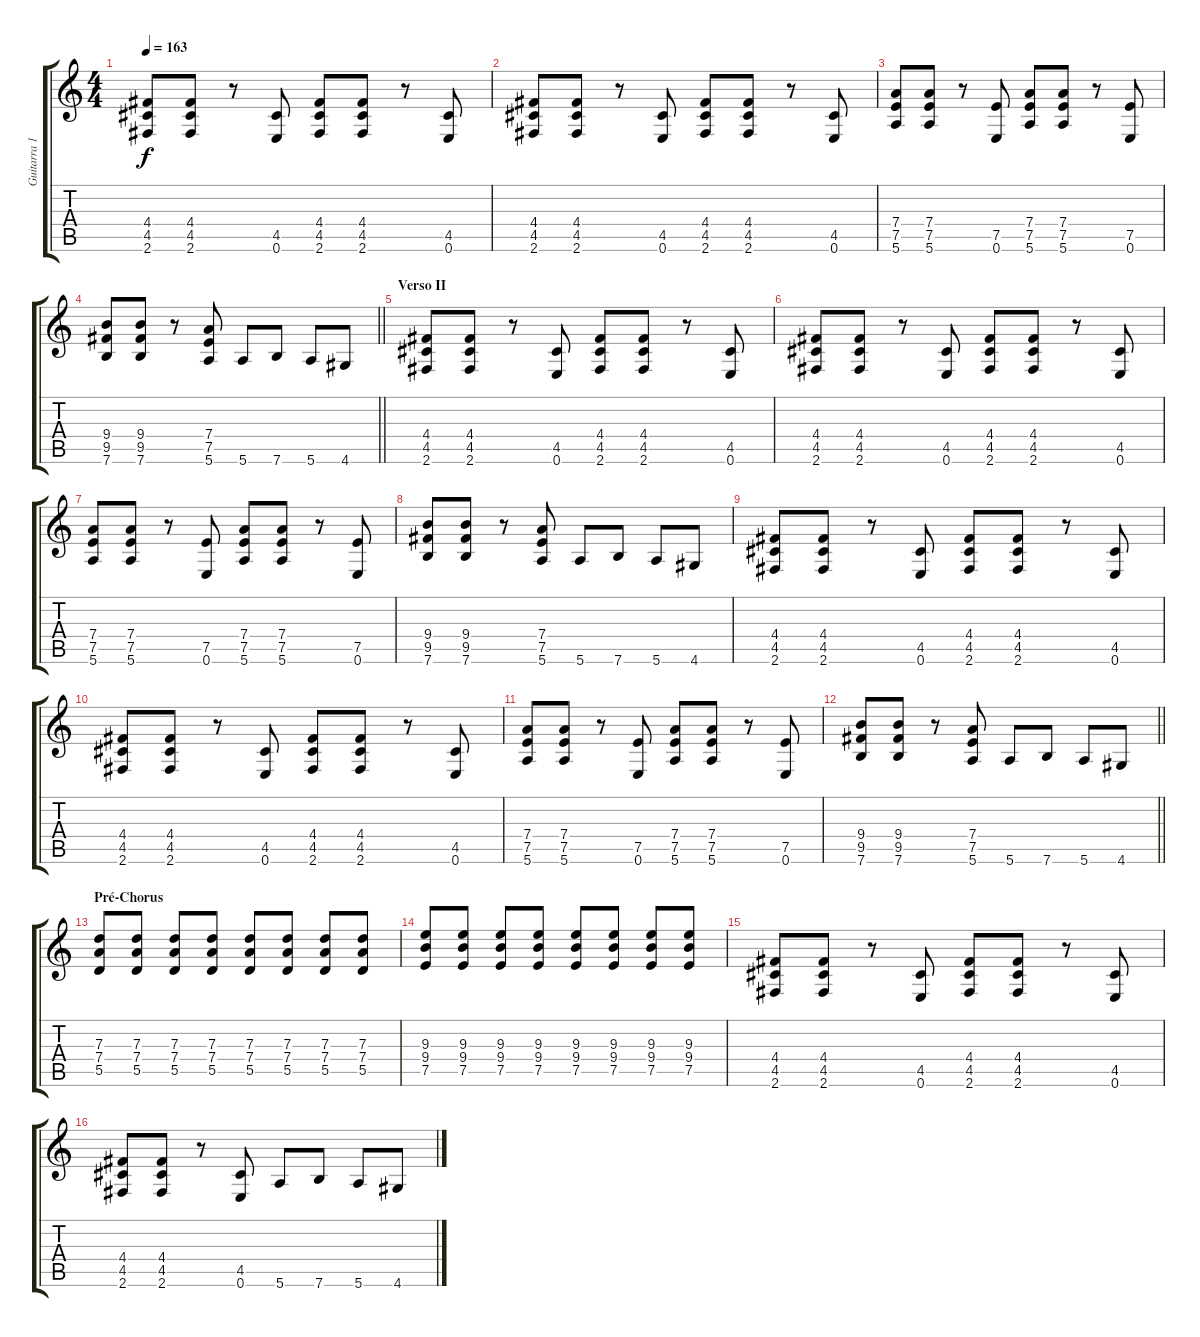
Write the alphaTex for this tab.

\track ("Guitarra 1 - Mathias" "Guitarra 1") {instrument overdrivenguitar}
\staff {score tabs}
\tuning (E4 B3 G3 D3 A2 E2) {hide}
\ts (4 4)
\tempo 163
\clef g2
\ks c
(4.4 4.5 2.6).8{dy f} (4.4 4.5 2.6).8 r.8 (4.5 0.6).8 (4.4 4.5 2.6).8 (4.4 4.5 2.6).8 r.8 (4.5 0.6).8 |
(4.4 4.5 2.6).8 (4.4 4.5 2.6).8 r.8 (4.5 0.6).8 (4.4 4.5 2.6).8 (4.4 4.5 2.6).8 r.8 (4.5 0.6).8 |
(7.4 7.5 5.6).8 (7.4 7.5 5.6).8 r.8 (7.5 0.6).8 (7.4 7.5 5.6).8 (7.4 7.5 5.6).8 r.8 (7.5 0.6).8 |
\barLineRight lightlight
(9.4 9.5 7.6).8 (9.4 9.5 7.6).8 r.8 (7.4 7.5 5.6).8 5.6.8 7.6.8 5.6.8 4.6.8 |
\section ("" "Verso II")
(4.4 4.5 2.6).8 (4.4 4.5 2.6).8 r.8 (4.5 0.6).8 (4.4 4.5 2.6).8 (4.4 4.5 2.6).8 r.8 (4.5 0.6).8 |
(4.4 4.5 2.6).8 (4.4 4.5 2.6).8 r.8 (4.5 0.6).8 (4.4 4.5 2.6).8 (4.4 4.5 2.6).8 r.8 (4.5 0.6).8 |
(7.4 7.5 5.6).8 (7.4 7.5 5.6).8 r.8 (7.5 0.6).8 (7.4 7.5 5.6).8 (7.4 7.5 5.6).8 r.8 (7.5 0.6).8 |
(9.4 9.5 7.6).8 (9.4 9.5 7.6).8 r.8 (7.4 7.5 5.6).8 5.6.8 7.6.8 5.6.8 4.6.8 |
(4.4 4.5 2.6).8 (4.4 4.5 2.6).8 r.8 (4.5 0.6).8 (4.4 4.5 2.6).8 (4.4 4.5 2.6).8 r.8 (4.5 0.6).8 |
(4.4 4.5 2.6).8 (4.4 4.5 2.6).8 r.8 (4.5 0.6).8 (4.4 4.5 2.6).8 (4.4 4.5 2.6).8 r.8 (4.5 0.6).8 |
(7.4 7.5 5.6).8 (7.4 7.5 5.6).8 r.8 (7.5 0.6).8 (7.4 7.5 5.6).8 (7.4 7.5 5.6).8 r.8 (7.5 0.6).8 |
\barLineRight lightlight
(9.4 9.5 7.6).8 (9.4 9.5 7.6).8 r.8 (7.4 7.5 5.6).8 5.6.8 7.6.8 5.6.8 4.6.8 |
\section ("" "Pré-Chorus")
(7.3 7.4 5.5).8 (7.3 7.4 5.5).8 (7.3 7.4 5.5).8 (7.3 7.4 5.5).8 (7.3 7.4 5.5).8 (7.3 7.4 5.5).8 (7.3 7.4 5.5).8 (7.3 7.4 5.5).8 |
(9.3 9.4 7.5).8 (9.3 9.4 7.5).8 (9.3 9.4 7.5).8 (9.3 9.4 7.5).8 (9.3 9.4 7.5).8 (9.3 9.4 7.5).8 (9.3 9.4 7.5).8 (9.3 9.4 7.5).8 |
(4.4 4.5 2.6).8 (4.4 4.5 2.6).8 r.8 (4.5 0.6).8 (4.4 4.5 2.6).8 (4.4 4.5 2.6).8 r.8 (4.5 0.6).8 |
(4.4 4.5 2.6).8 (4.4 4.5 2.6).8 r.8 (4.5 0.6).8 5.6.8 7.6.8 5.6.8 4.6.8
